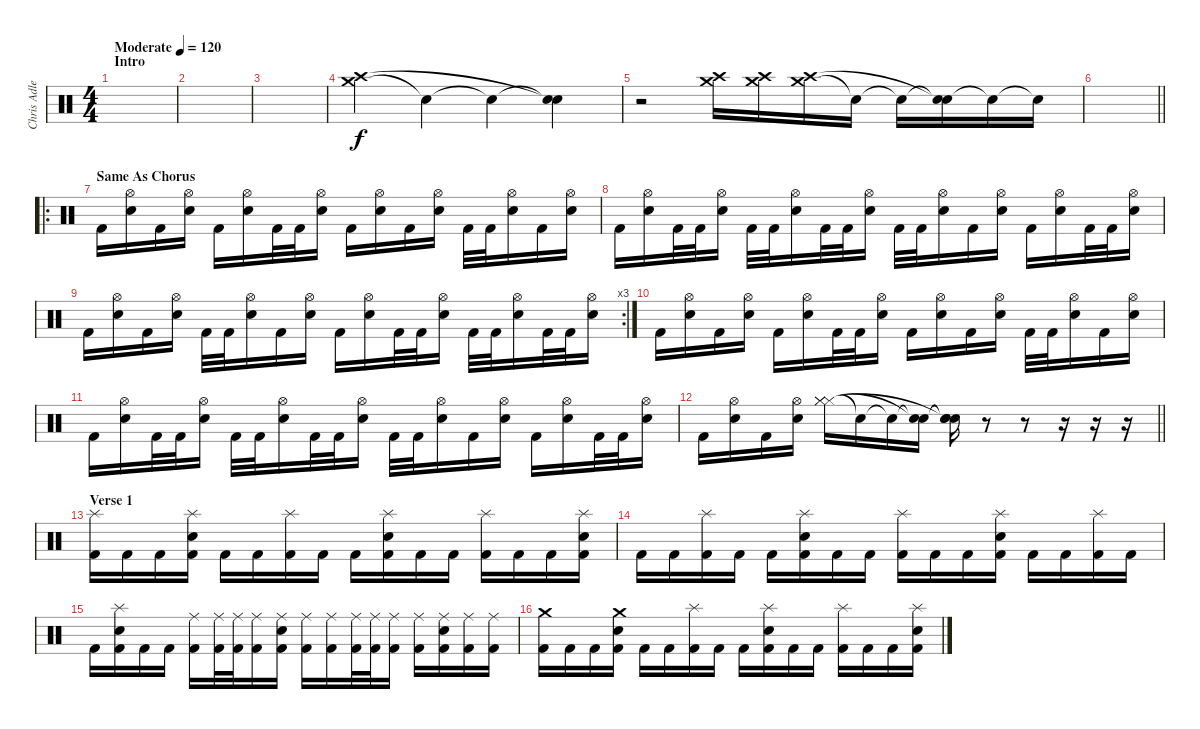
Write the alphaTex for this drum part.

\track ("Chris Adler" "Chris Adle") {instrument percussion}
\staff {score}
\articulation defaults
\ts (4 4)
\section ("" "Intro")
\tempo (120 "Moderate")
\clef neutral
\ks c
|
|
|
("Crash medium (hit)" "Crash high (hit)").4 "Snare (hit)"{t}.4 "Snare (hit)"{t}.4 ("Snare (hit)"{t} "Snare (hit)"{t}).4 |
r.2 ("Crash medium (hit)" "Crash high (hit)").16 ("Crash medium (hit)" "Crash high (hit)").16 ("Crash medium (hit)" "Crash high (hit)").16 "Snare (hit)"{t}.16 "Snare (hit)"{t}.16 ("Snare (hit)"{t} "Snare (hit)"{t}).16 "Snare (hit)"{t}.16 "Snare (hit)"{t}.16 |
\barLineRight lightlight
|
\ro
\section ("" "Same As Chorus")
"Kick (hit) 2".16 ("Hi-Hat (open)" "Snare (hit) 2").16 "Kick (hit) 2".16 ("Hi-Hat (open)" "Snare (hit) 2").16 "Kick (hit) 2".16 ("Hi-Hat (open)" "Snare (hit) 2").16 "Kick (hit) 2".32 "Kick (hit) 2".32 ("Hi-Hat (open)" "Snare (hit) 2").16 "Kick (hit) 2".16 ("Hi-Hat (open)" "Snare (hit) 2").16 "Kick (hit) 2".16 ("Hi-Hat (open)" "Snare (hit) 2").16 "Kick (hit) 2".32 "Kick (hit) 2".32 ("Hi-Hat (open)" "Snare (hit) 2").16 "Kick (hit) 2".16 ("Hi-Hat (open)" "Snare (hit) 2").16 |
"Kick (hit) 2".16 ("Hi-Hat (open)" "Snare (hit) 2").16 "Kick (hit) 2".32 "Kick (hit) 2".32 ("Hi-Hat (open)" "Snare (hit) 2").16 "Kick (hit) 2".32 "Kick (hit) 2".32 ("Hi-Hat (open)" "Snare (hit) 2").16 "Kick (hit) 2".32 "Kick (hit) 2".32 ("Hi-Hat (open)" "Snare (hit) 2").16 "Kick (hit) 2".32 "Kick (hit) 2".32 ("Hi-Hat (open)" "Snare (hit) 2").16 "Kick (hit) 2".16 ("Hi-Hat (open)" "Snare (hit) 2").16 "Kick (hit) 2".16 ("Hi-Hat (open)" "Snare (hit) 2").16 "Kick (hit) 2".32 "Kick (hit) 2".32 ("Hi-Hat (open)" "Snare (hit) 2").16 |
\rc 3 "Kick (hit) 2".16
("Hi-Hat (open)" "Snare (hit) 2").16 "Kick (hit) 2".16 ("Hi-Hat (open)" "Snare (hit) 2").16 "Kick (hit) 2".32 "Kick (hit) 2".32 ("Hi-Hat (open)" "Snare (hit) 2").16 "Kick (hit) 2".16 ("Hi-Hat (open)" "Snare (hit) 2").16 "Kick (hit) 2".16 ("Hi-Hat (open)" "Snare (hit) 2").16 "Kick (hit) 2".32 "Kick (hit) 2".32 ("Hi-Hat (open)" "Snare (hit) 2").16 "Kick (hit) 2".32 "Kick (hit) 2".32 ("Hi-Hat (open)" "Snare (hit) 2").16 "Kick (hit) 2".32 "Kick (hit) 2".32 ("Hi-Hat (open)" "Snare (hit) 2").16 |
"Kick (hit) 2".16 ("Hi-Hat (open)" "Snare (hit) 2").16 "Kick (hit) 2".16 ("Hi-Hat (open)" "Snare (hit) 2").16 "Kick (hit) 2".16 ("Hi-Hat (open)" "Snare (hit) 2").16 "Kick (hit) 2".32 "Kick (hit) 2".32 ("Hi-Hat (open)" "Snare (hit) 2").16 "Kick (hit) 2".16 ("Hi-Hat (open)" "Snare (hit) 2").16 "Kick (hit) 2".16 ("Hi-Hat (open)" "Snare (hit) 2").16 "Kick (hit) 2".32 "Kick (hit) 2".32 ("Hi-Hat (open)" "Snare (hit) 2").16 "Kick (hit) 2".16 ("Hi-Hat (open)" "Snare (hit) 2").16 |
"Kick (hit) 2".16 ("Hi-Hat (open)" "Snare (hit) 2").16 "Kick (hit) 2".32 "Kick (hit) 2".32 ("Hi-Hat (open)" "Snare (hit) 2").16 "Kick (hit) 2".32 "Kick (hit) 2".32 ("Hi-Hat (open)" "Snare (hit) 2").16 "Kick (hit) 2".32 "Kick (hit) 2".32 ("Hi-Hat (open)" "Snare (hit) 2").16 "Kick (hit) 2".32 "Kick (hit) 2".32 ("Hi-Hat (open)" "Snare (hit) 2").16 "Kick (hit) 2".16 ("Hi-Hat (open)" "Snare (hit) 2").16 "Kick (hit) 2".16 ("Hi-Hat (open)" "Snare (hit) 2").16 "Kick (hit) 2".32 "Kick (hit) 2".32 ("Hi-Hat (open)" "Snare (hit) 2").16 |
\barLineRight lightlight "Kick (hit) 2".16
("Hi-Hat (open)" "Snare (hit) 2").16 "Kick (hit) 2".16 ("Hi-Hat (open)" "Snare (hit) 2").16 ("Hi-Hat (closed)" "Hi-Hat (closed)" "Hi-Hat (closed)").16 "Snare (hit)"{t}.16 "Snare (hit)"{t}.16 ("Snare (hit)"{t} "Snare (hit)"{t}).16 ("Snare (hit)"{t} "Snare (hit)"{t} "Snare (hit)"{t}).16 r.8 r.8 r.16 r.16 r.16 |
\section ("" "Verse 1")
("Splash (hit)" "Kick (hit) 2").16 "Kick (hit) 2".16 "Kick (hit) 2".16 ("Splash (hit)" "Snare (hit) 2" "Kick (hit) 2").16 "Kick (hit) 2".16 "Kick (hit) 2".16 ("Splash (hit)" "Kick (hit) 2").16 "Kick (hit) 2".16 "Kick (hit) 2".16 ("Splash (hit)" "Snare (hit) 2" "Kick (hit) 2").16 "Kick (hit) 2".16 "Kick (hit) 2".16 ("Splash (hit)" "Kick (hit) 2").16 "Kick (hit) 2".16 "Kick (hit) 2".16 ("Splash (hit)" "Snare (hit) 2" "Kick (hit) 2").16 |
"Kick (hit) 2".16 "Kick (hit) 2".16 ("Splash (hit)" "Kick (hit) 2").16 "Kick (hit) 2".16 "Kick (hit) 2".16 ("Splash (hit)" "Snare (hit) 2" "Kick (hit) 2").16 "Kick (hit) 2".16 "Kick (hit) 2".16 ("Splash (hit)" "Kick (hit) 2").16 "Kick (hit) 2".16 "Kick (hit) 2".16 ("Splash (hit)" "Snare (hit) 2" "Kick (hit) 2").16 "Kick (hit) 2".16 "Kick (hit) 2".16 ("Splash (hit)" "Kick (hit) 2").16 "Kick (hit) 2".16 |
"Kick (hit) 2".16 ("Splash (hit)" "Snare (hit) 2" "Kick (hit) 2").16 "Kick (hit) 2".16 "Kick (hit) 2".16 ("Ride (middle)" "Kick (hit) 2").16 ("Ride (middle)" "Kick (hit) 2").32 ("Ride (middle)" "Kick (hit) 2").32 ("Ride (middle)" "Kick (hit) 2").16 ("Ride (middle)" "Snare (hit) 2" "Kick (hit) 2").16 ("Ride (middle)" "Kick (hit) 2").16 ("Ride (middle)" "Kick (hit) 2").16 ("Ride (middle)" "Kick (hit) 2").32 ("Ride (middle)" "Kick (hit) 2").32 ("Ride (middle)" "Kick (hit) 2").16 ("Ride (middle)" "Kick (hit) 2").16 ("Ride (middle)" "Snare (hit) 2" "Kick (hit) 2").16 ("Ride (middle)" "Kick (hit) 2").16 ("Ride (middle)" "Kick (hit) 2").16 |
("Crash medium (hit)" "Kick (hit) 2").16 "Kick (hit) 2".16 "Kick (hit) 2".16 ("Crash medium (hit)" "Snare (hit) 2" "Kick (hit) 2").16 "Kick (hit) 2".16 "Kick (hit) 2".16 ("Splash (hit)" "Kick (hit) 2").16 "Kick (hit) 2".16 "Kick (hit) 2".16 ("Splash (hit)" "Snare (hit) 2" "Kick (hit) 2").16 "Kick (hit) 2".16 "Kick (hit) 2".16 ("Splash (hit)" "Kick (hit) 2").16 "Kick (hit) 2".16 "Kick (hit) 2".16 ("Splash (hit)" "Snare (hit) 2" "Kick (hit) 2").16
